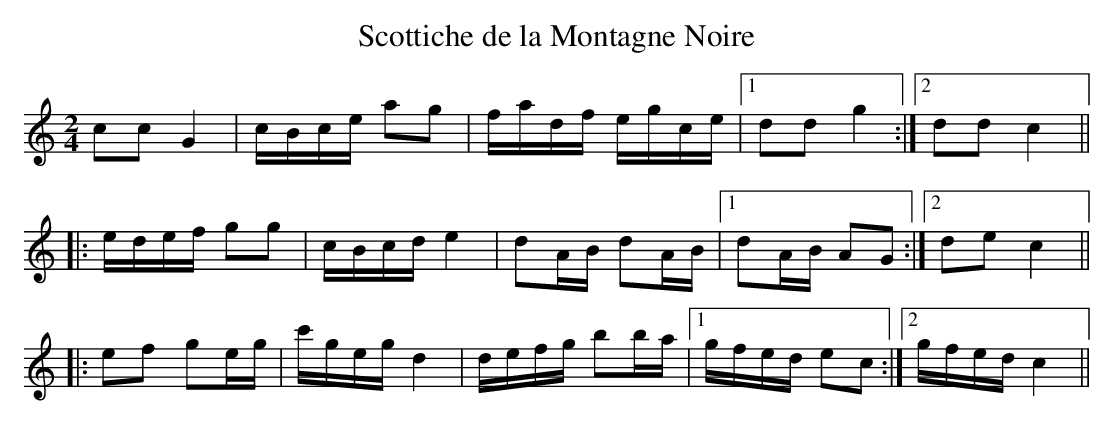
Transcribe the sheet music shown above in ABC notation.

X:1
T:Scottiche de la Montagne Noire
M:2/4
L:1/16
K:C
c2c2 G4|cBce a2g2|fadf egce|1d2d2 g4:|2d2d2c4||
|:edef g2g2|cBcd e4|d2AB d2AB|1d2AB A2G2:|2d2e2c4||
|:e2f2 g2eg|c'geg d4|defg b2ba|1gfed e2c2:|2gfed c4||
